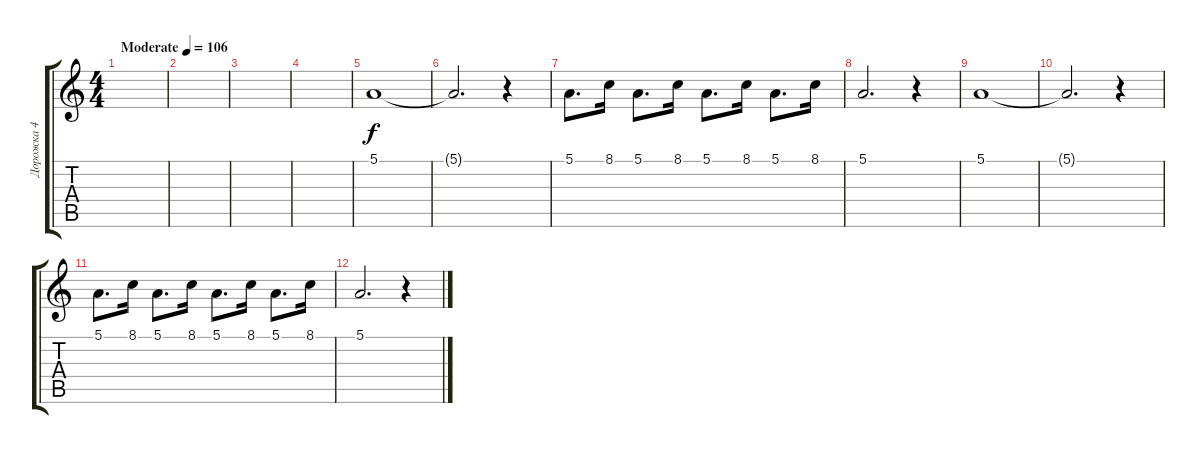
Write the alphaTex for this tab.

\track ("Дорожка 4" "Дорожка 4") {instrument lead2sawtooth}
\staff {score tabs}
\tuning (E4 B3 G3 D3 A2 E2) {hide}
\ts (4 4)
\tempo (106 "Moderate")
\clef g2
\ks c
|
|
|
|
5.1.1 |
5.1{t}.2{d} r.4 |
5.1.8{d} 8.1.16 5.1.8{d} 8.1.16 5.1.8{d} 8.1.16 5.1.8{d} 8.1.16 |
5.1.2{d} r.4 |
5.1.1 |
5.1{t}.2{d} r.4 |
5.1.8{d} 8.1.16 5.1.8{d} 8.1.16 5.1.8{d} 8.1.16 5.1.8{d} 8.1.16 |
5.1.2{d} r.4
